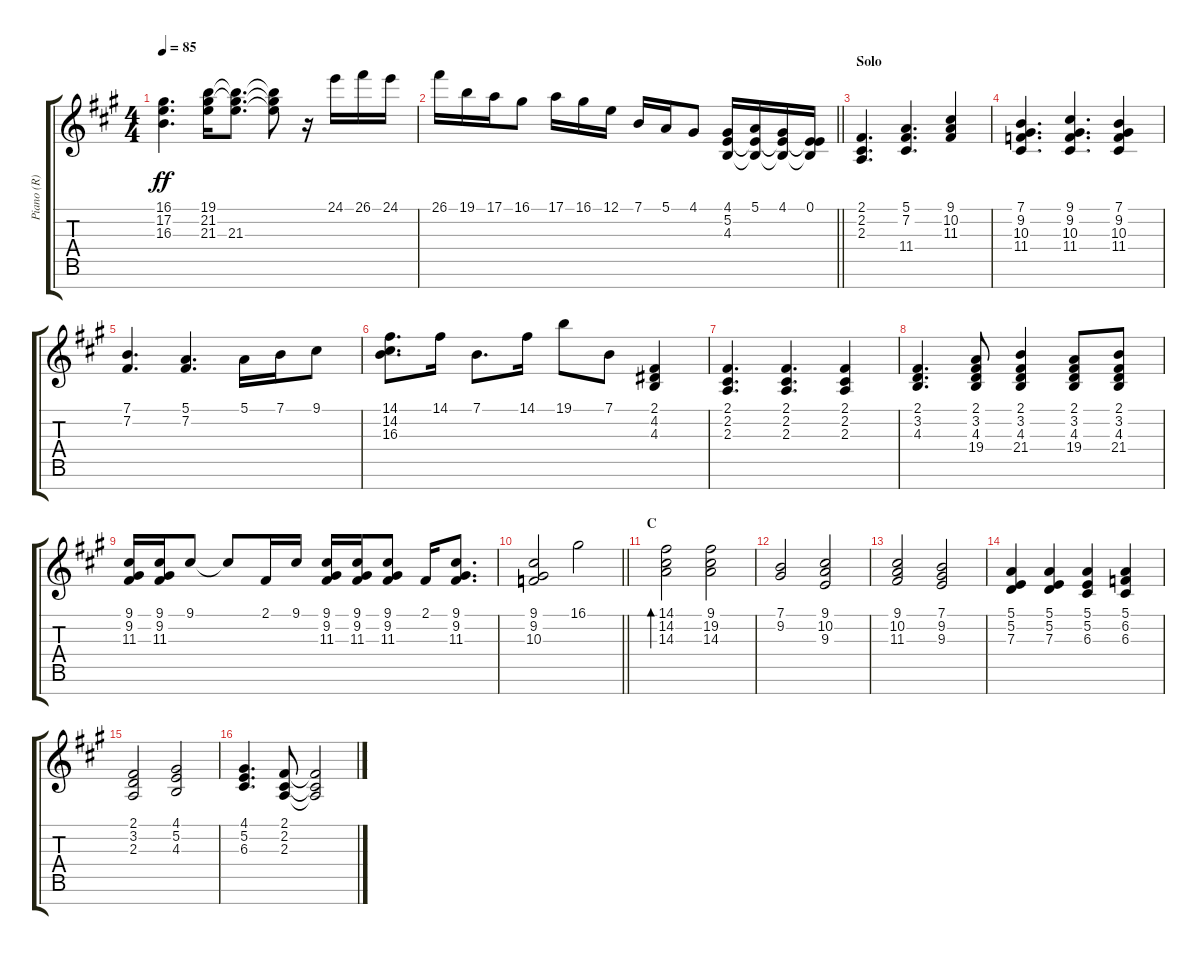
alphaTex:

\track ("Piano (R)" "Piano (R)") {instrument acousticgrandpiano}
\staff {score tabs}
\tuning (E4 B3 G3 D3 A2 E2 B1) {hide}
\ts (4 4)
\tempo 85
\clef g2
\ks a
(16.1 17.2 16.3).4{d dy ff} (19.1 21.2 21.3).16 (19.1{t} 21.2{t} 21.3).8{d} (19.1{t} 21.2{t} 21.3{t}).8 r.16 24.1.16 26.1.16 24.1.16 |
\barLineRight lightlight
26.1.16 19.1.16 17.1.16 16.1.8 17.1.16 16.1.16 12.1.16 7.1.16 5.1.16 4.1.8 (4.1 5.2 4.3).16 (5.1 5.2{t} 4.3{t}).16 (4.1 5.2{t} 4.3{t}).16 (0.1 5.2{t} 4.3{t}).16 |
\section ("" "Solo")
(2.1 2.2 2.3).4{d} (5.1 7.2 11.4).4{d} (9.1 10.2 11.3).4 |
(7.1 9.2 10.3 11.4).4{d} (9.1 9.2 10.3 11.4).4{d} (7.1 9.2 10.3 11.4).4 |
(7.1 7.2).4{d} (5.1 7.2).4{d} 5.1.16 7.1.16 9.1.8 |
(14.1 14.2 16.3).8{d} 14.1.16 7.1.8{d} 14.1.16 19.1.8 7.1.8 (2.1 4.2 4.3).4 |
(2.1 2.2 2.3).4{d} (2.1 2.2 2.3).4{d} (2.1 2.2 2.3).4 |
(2.1 3.2 4.3).4{d} (2.1 3.2 4.3 19.4).8 (2.1 3.2 4.3 21.4).4 (2.1 3.2 4.3 19.4).8 (2.1 3.2 4.3 21.4).8 |
(9.1 9.2 11.3).16 (9.1 9.2 11.3).16 9.1.8 9.1{t}.8 2.1.16 9.1.16 (9.1 9.2 11.3).16 (9.1 9.2 11.3).16 (9.1 9.2 11.3).8 2.1.16 (9.1 9.2 11.3).8{d} |
\barLineRight lightlight
(9.1 9.2 10.3).2 16.1.2 |
\section ("" "C")
(14.1 14.2 14.3).2{bd 120} (9.1 19.2 14.3).2 |
(7.1 9.2).2 (9.1 10.2 9.3).2 |
(9.1 10.2 11.3).2 (7.1 9.2 9.3).2 |
(5.1 5.2 7.3).4 (5.1 5.2 7.3).4 (5.1 5.2 6.3).4 (5.1 6.2 6.3).4 |
(2.1 3.2 2.3).2 (4.1 5.2 4.3).2 |
(4.1 5.2 6.3).4{d} (2.1 2.2 2.3).8 (2.1{t} 2.2{t} 2.3{t}).2
